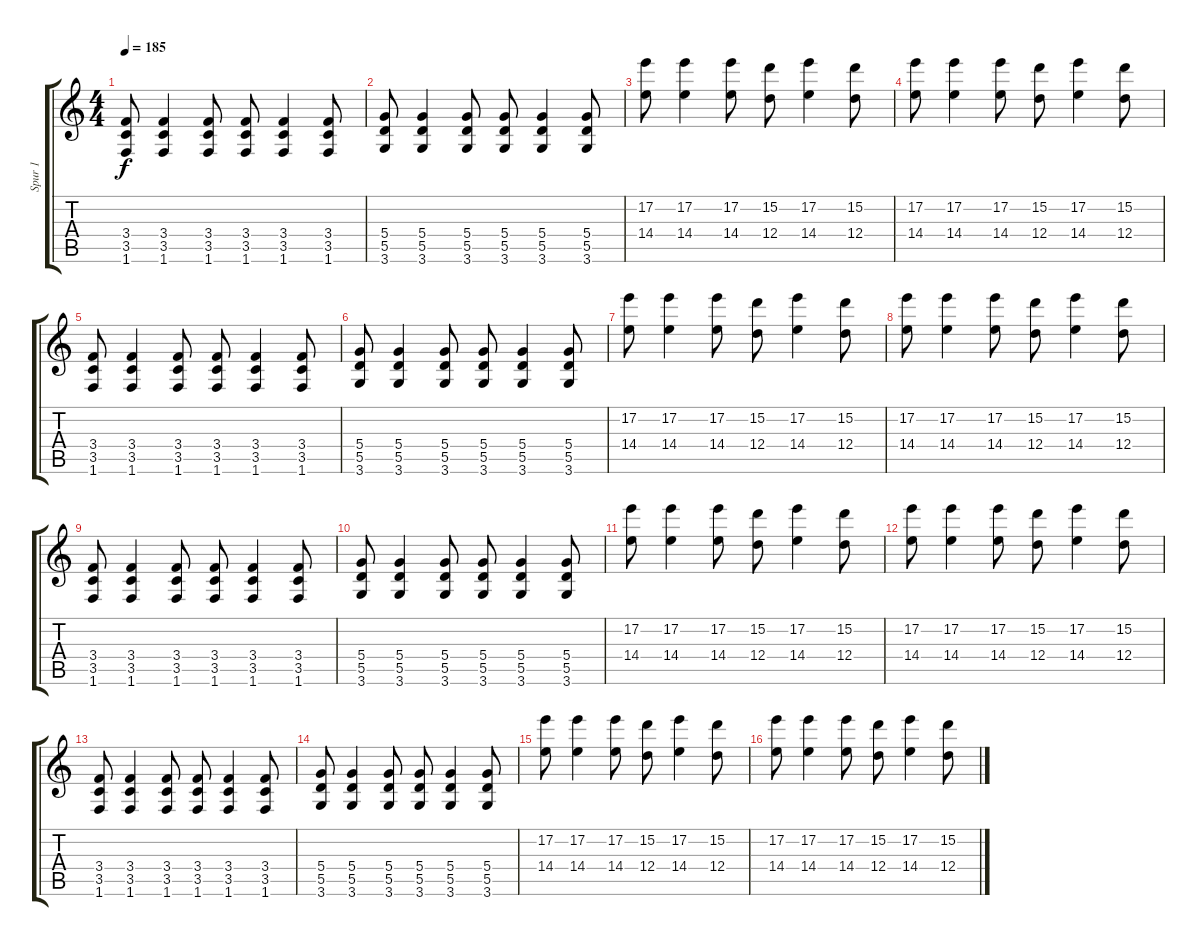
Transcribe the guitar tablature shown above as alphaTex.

\track ("Spur 1" "Spur 1") {instrument distortionguitar}
\staff {score tabs}
\tuning (E4 B3 G3 D3 A2 E2) {hide}
\ts (4 4)
\tempo 185
\clef g2
\ks c
(3.4 3.5 1.6).8{dy f} (3.4 3.5 1.6).4 (3.4 3.5 1.6).8 (3.4 3.5 1.6).8 (3.4 3.5 1.6).4 (3.4 3.5 1.6).8 |
(5.4 5.5 3.6).8 (5.4 5.5 3.6).4 (5.4 5.5 3.6).8 (5.4 5.5 3.6).8 (5.4 5.5 3.6).4 (5.4 5.5 3.6).8 |
(17.2 14.4).8 (17.2 14.4).4 (17.2 14.4).8 (15.2 12.4).8 (17.2 14.4).4 (15.2 12.4).8 |
(17.2 14.4).8 (17.2 14.4).4 (17.2 14.4).8 (15.2 12.4).8 (17.2 14.4).4 (15.2 12.4).8 |
(3.4 3.5 1.6).8 (3.4 3.5 1.6).4 (3.4 3.5 1.6).8 (3.4 3.5 1.6).8 (3.4 3.5 1.6).4 (3.4 3.5 1.6).8 |
(5.4 5.5 3.6).8 (5.4 5.5 3.6).4 (5.4 5.5 3.6).8 (5.4 5.5 3.6).8 (5.4 5.5 3.6).4 (5.4 5.5 3.6).8 |
(17.2 14.4).8 (17.2 14.4).4 (17.2 14.4).8 (15.2 12.4).8 (17.2 14.4).4 (15.2 12.4).8 |
(17.2 14.4).8 (17.2 14.4).4 (17.2 14.4).8 (15.2 12.4).8 (17.2 14.4).4 (15.2 12.4).8 |
(3.4 3.5 1.6).8 (3.4 3.5 1.6).4 (3.4 3.5 1.6).8 (3.4 3.5 1.6).8 (3.4 3.5 1.6).4 (3.4 3.5 1.6).8 |
(5.4 5.5 3.6).8 (5.4 5.5 3.6).4 (5.4 5.5 3.6).8 (5.4 5.5 3.6).8 (5.4 5.5 3.6).4 (5.4 5.5 3.6).8 |
(17.2 14.4).8 (17.2 14.4).4 (17.2 14.4).8 (15.2 12.4).8 (17.2 14.4).4 (15.2 12.4).8 |
(17.2 14.4).8 (17.2 14.4).4 (17.2 14.4).8 (15.2 12.4).8 (17.2 14.4).4 (15.2 12.4).8 |
(3.4 3.5 1.6).8 (3.4 3.5 1.6).4 (3.4 3.5 1.6).8 (3.4 3.5 1.6).8 (3.4 3.5 1.6).4 (3.4 3.5 1.6).8 |
(5.4 5.5 3.6).8 (5.4 5.5 3.6).4 (5.4 5.5 3.6).8 (5.4 5.5 3.6).8 (5.4 5.5 3.6).4 (5.4 5.5 3.6).8 |
(17.2 14.4).8 (17.2 14.4).4 (17.2 14.4).8 (15.2 12.4).8 (17.2 14.4).4 (15.2 12.4).8 |
(17.2 14.4).8 (17.2 14.4).4 (17.2 14.4).8 (15.2 12.4).8 (17.2 14.4).4 (15.2 12.4).8
